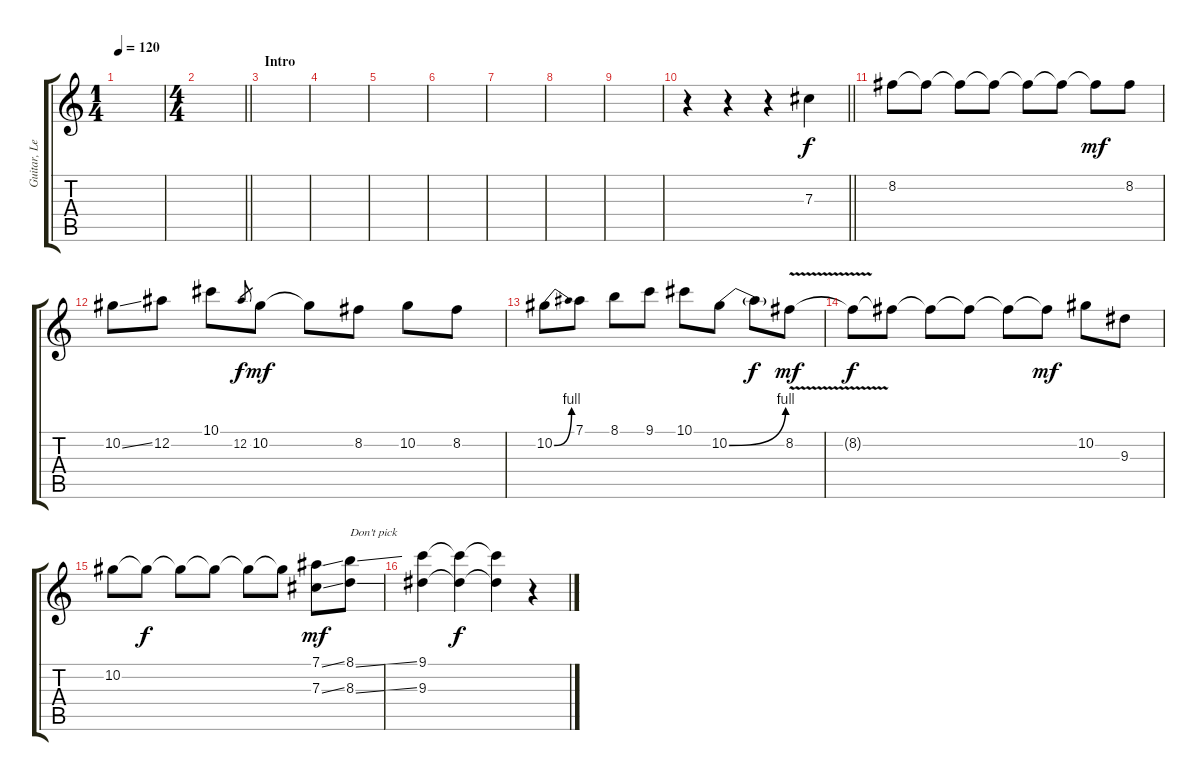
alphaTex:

\track ("Guitar, Lead" "Guitar, Le") {instrument acousticguitarsteel}
\staff {score tabs}
\tuning (Eb4 Bb3 Gb3 Db3 Ab2 Eb2) {hide}
\ts (1 4)
\tempo 120
\clef g2
\ks c
|
\ts (4 4)
\barLineRight lightlight
|
\section ("" "Intro")
|
|
|
|
|
|
|
\barLineRight lightlight
r.4 r.4 r.4 7.3.4 |
8.2.8 8.2{t}.8{dy f} 8.2{t}.8 8.2{t}.8 8.2{t}.8 8.2{t}.8 8.2{t}.8{dy mf} 8.2.8 |
10.2{ss}.8 12.2.8 10.1.8 12.2.8{gr dy f} 10.2.8{dy mf} 10.2{t}.8 8.2.8 10.2.8 8.2.8 |
10.2{be (bend 0 0 60 4)}.8 7.1.8 8.1.8 9.1.8 10.1.8 10.2{be (bend 0 0 60 4)}.8 10.2{t}.8{dy f} 8.2{v}.8{dy mf} |
8.2{t}.8{dy f} 8.2{t}.8 8.2{t}.8 8.2{t}.8 8.2{t}.8 8.2{t}.8{dy mf} 10.2.8 9.3.8 |
10.2.8 10.2{t}.8{dy f} 10.2{t}.8 10.2{t}.8 10.2{t}.8 10.2{t}.8 (7.1{ss} 7.3{ss}).8{dy mf} (8.1{ss} 8.3{ss}).8{txt "Don't pick"} |
(9.1 9.3).4 (9.1{t} 9.3{t}).4{dy f} (9.1{t} 9.3{t}).4 r.4
